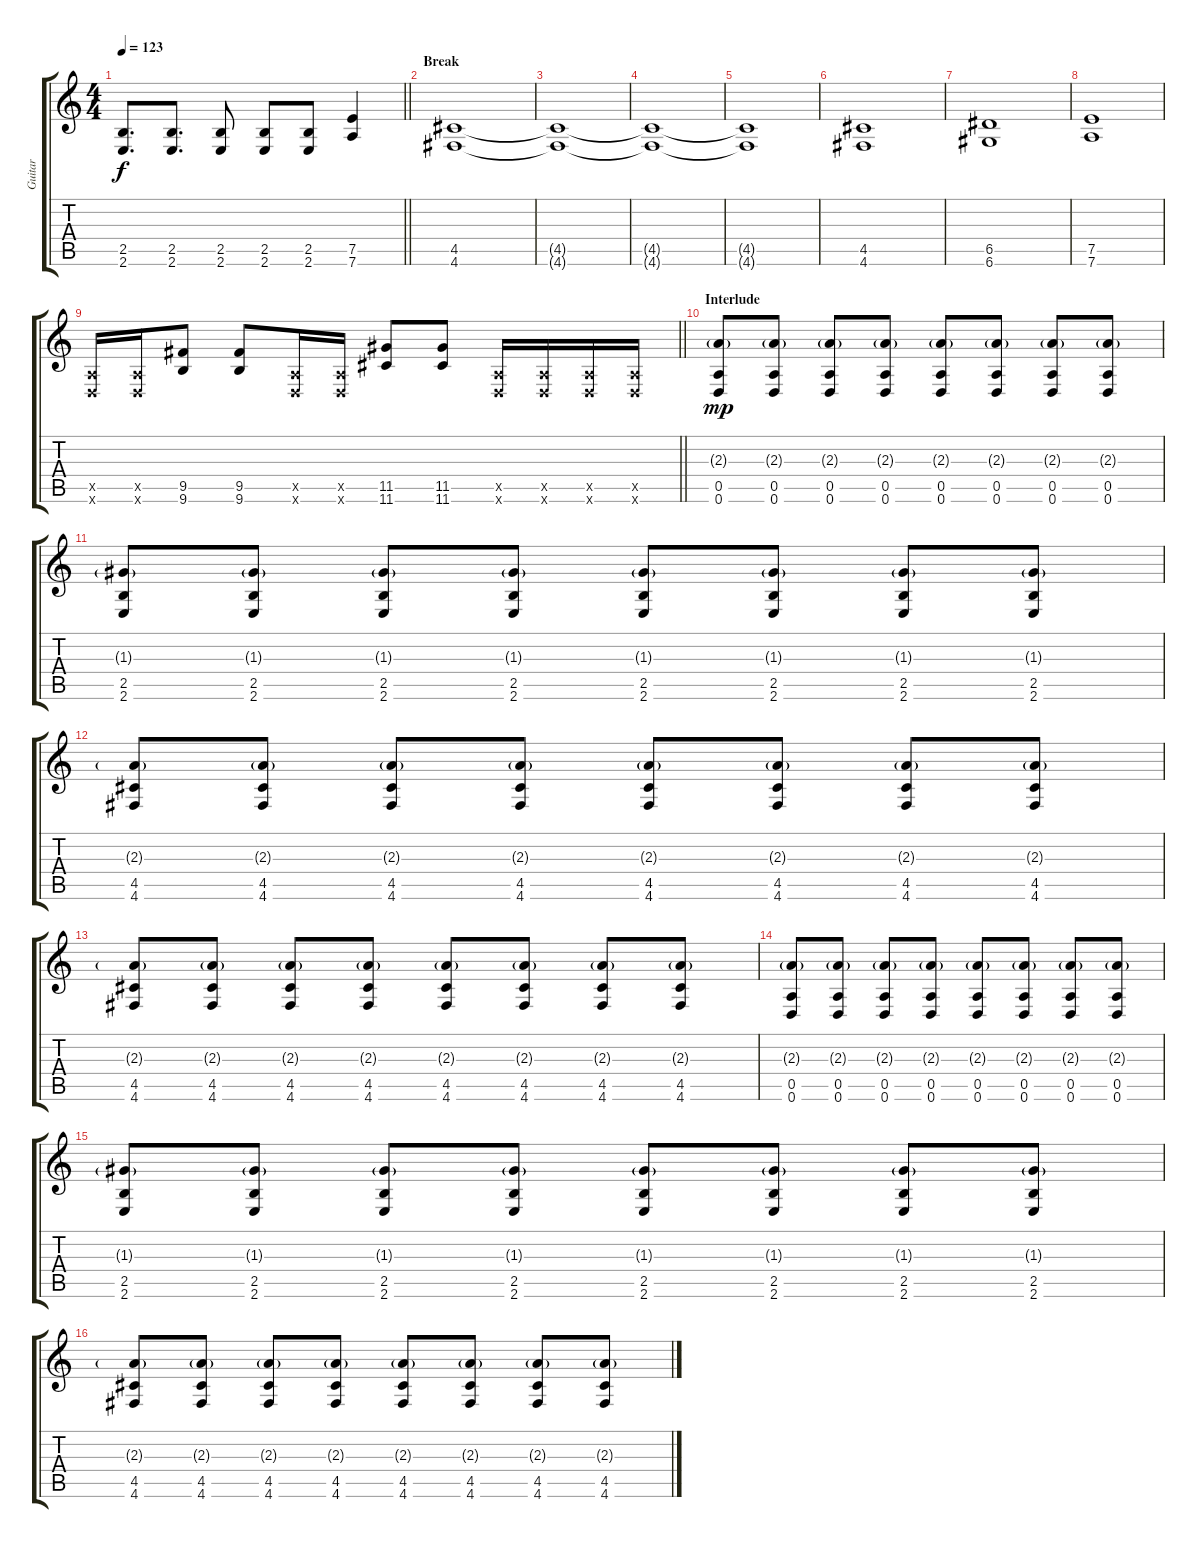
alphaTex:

\track ("Guitar" "Guitar") {instrument distortionguitar}
\staff {score tabs}
\tuning (E4 B3 G3 D3 A2 D2) {hide}
\ts (4 4)
\tempo 123
\clef g2
\barLineRight lightlight
\ks c
(2.5 2.6).8{d dy f} (2.5 2.6).8{d} (2.5 2.6).8 (2.5 2.6).8 (2.5 2.6).8 (7.5 7.6).4 |
\section ("" "Break")
(4.5 4.6).1 |
(4.5{t} 4.6{t}).1 |
(4.5{t} 4.6{t}).1 |
(4.5{t} 4.6{t}).1 |
(4.5 4.6).1 |
(6.5 6.6).1 |
(7.5 7.6).1 |
\barLineRight lightlight
(0.5{x} 0.6{x}).16 (0.5{x} 0.6{x}).16 (9.5 9.6).8 (9.5 9.6).8 (0.5{x} 0.6{x}).16 (0.5{x} 0.6{x}).16 (11.5 11.6).8 (11.5 11.6).8 (0.5{x} 0.6{x}).16 (0.5{x} 0.6{x}).16 (0.5{x} 0.6{x}).16 (0.5{x} 0.6{x}).16 |
\section ("" "Interlude")
(2.3{g} 0.5 0.6).8{dy mp} (2.3{g} 0.5 0.6).8 (2.3{g} 0.5 0.6).8 (2.3{g} 0.5 0.6).8 (2.3{g} 0.5 0.6).8 (2.3{g} 0.5 0.6).8 (2.3{g} 0.5 0.6).8 (2.3{g} 0.5 0.6).8 |
(1.3{g} 2.5 2.6).8 (1.3{g} 2.5 2.6).8 (1.3{g} 2.5 2.6).8 (1.3{g} 2.5 2.6).8 (1.3{g} 2.5 2.6).8 (1.3{g} 2.5 2.6).8 (1.3{g} 2.5 2.6).8 (1.3{g} 2.5 2.6).8 |
(2.3{g} 4.5 4.6).8 (2.3{g} 4.5 4.6).8 (2.3{g} 4.5 4.6).8 (2.3{g} 4.5 4.6).8 (2.3{g} 4.5 4.6).8 (2.3{g} 4.5 4.6).8 (2.3{g} 4.5 4.6).8 (2.3{g} 4.5 4.6).8 |
(2.3{g} 4.5 4.6).8 (2.3{g} 4.5 4.6).8 (2.3{g} 4.5 4.6).8 (2.3{g} 4.5 4.6).8 (2.3{g} 4.5 4.6).8 (2.3{g} 4.5 4.6).8 (2.3{g} 4.5 4.6).8 (2.3{g} 4.5 4.6).8 |
(2.3{g} 0.5 0.6).8 (2.3{g} 0.5 0.6).8 (2.3{g} 0.5 0.6).8 (2.3{g} 0.5 0.6).8 (2.3{g} 0.5 0.6).8 (2.3{g} 0.5 0.6).8 (2.3{g} 0.5 0.6).8 (2.3{g} 0.5 0.6).8 |
(1.3{g} 2.5 2.6).8 (1.3{g} 2.5 2.6).8 (1.3{g} 2.5 2.6).8 (1.3{g} 2.5 2.6).8 (1.3{g} 2.5 2.6).8 (1.3{g} 2.5 2.6).8 (1.3{g} 2.5 2.6).8 (1.3{g} 2.5 2.6).8 |
(2.3{g} 4.5 4.6).8 (2.3{g} 4.5 4.6).8 (2.3{g} 4.5 4.6).8 (2.3{g} 4.5 4.6).8 (2.3{g} 4.5 4.6).8 (2.3{g} 4.5 4.6).8 (2.3{g} 4.5 4.6).8 (2.3{g} 4.5 4.6).8
